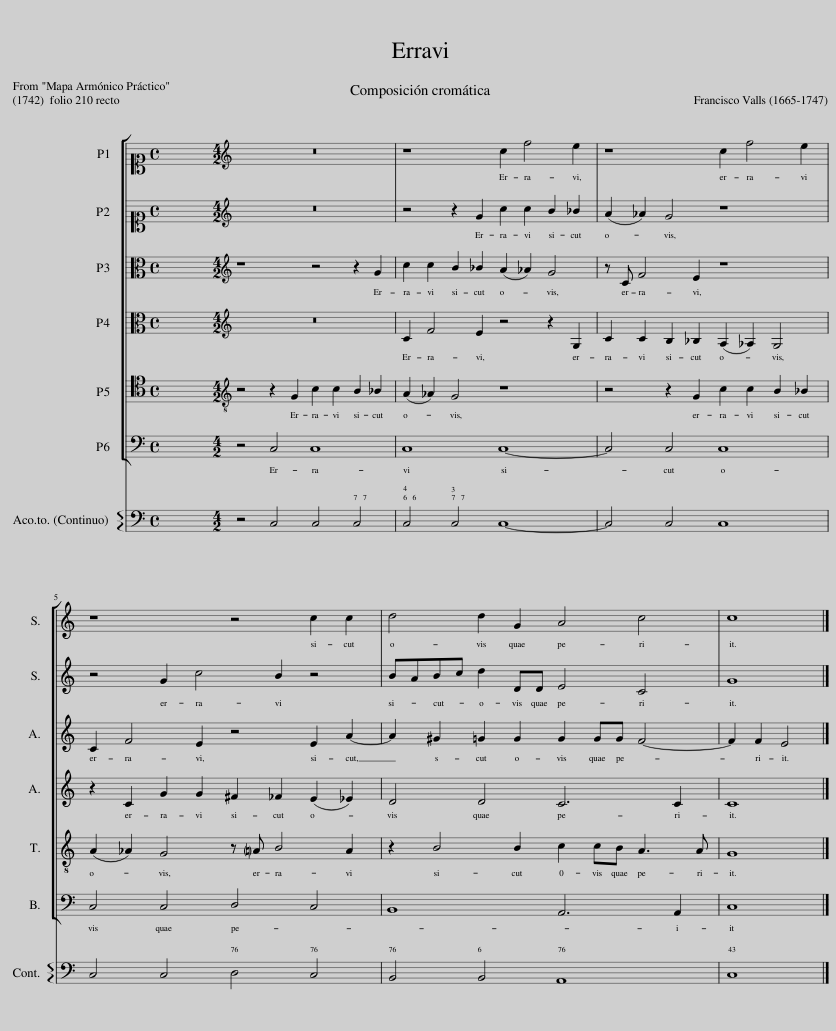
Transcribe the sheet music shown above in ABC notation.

X:1
%%score [ 1 2 3 4 5 6 ] 7
L:1/8
M:4/4
I:linebreak $
K:C
V:1 alto1
V:2 alto1
V:3 alto
V:4 alto
V:5 tenor transpose=-12
V:6 bass
V:7 bass
V:1
 x8 |[M:4/2][K:treble] z16 | z8 c2 f4 e2 | z8 c2 f4 e2 |$ z8 z4 c2 c2 | %5
 d4 d2 G2 A4 c4 | c8 |] %7
V:2
 x8 |[M:4/2][K:treble] z16 | z4 z2 G2 c2 c2 B2 _B2 | (A2 _A2) G4 z8 |$ z4 G2 c4 B2 z4 | %5
 BABc d2 DD E4 C4 | G8 |] %7
V:3
 x8 |[M:4/2][K:treble] z8 z4 z2 G2 | c2 c2 B2 _B2 (A2 _A2) G4 | z C F4 E2 z8 |$ C2 F4 E2 z4 E2 A2- | %5
 A2 ^G2 =G2 G2 G2 GG F4- | F2 F2 E4 |] %7
V:4
 x8 |[M:4/2][K:treble] z16 | C2 F4 E2 z4 z2 G,2 | C2 C2 B,2 _B,2 (A,2 _A,2) G,4 |$ z2 C2 G2 G2 ^F2 _F2 (E2 _E2) | %5
 D4 D4 C6 C2 | C8 |] %7
V:5
 x8 |[M:4/2][K:treble-8] z4 z2 G2 c2 c2 B2 _B2 | (A2 _A2) G4 z8 | z4 z2 G2 c2 c2 B2 _B2 |$ (A2 _A2) G4 z !courtesy!=A B4 A2 | %5
 z2 B4 B2 c2 cB A3 A | G8 |] %7
V:6
 x8 |[M:4/2] z4 C,4 C,8 | C,8 C,8- | C,4 C,4 C,8 |$ C,4 C,4 D,4 C,4 | %5
 B,,8 A,,6 A,,2 | C,8 |] %7
V:7
 x8 |[M:4/2] z4 C,4 C,4 C,4 | C,4 C,4 C,8- | C,4 C,4 C,8 |$ C,4 C,4 D,4 C,4 | %5
 B,,4 B,,4 A,,8 | C,8 |] %7
